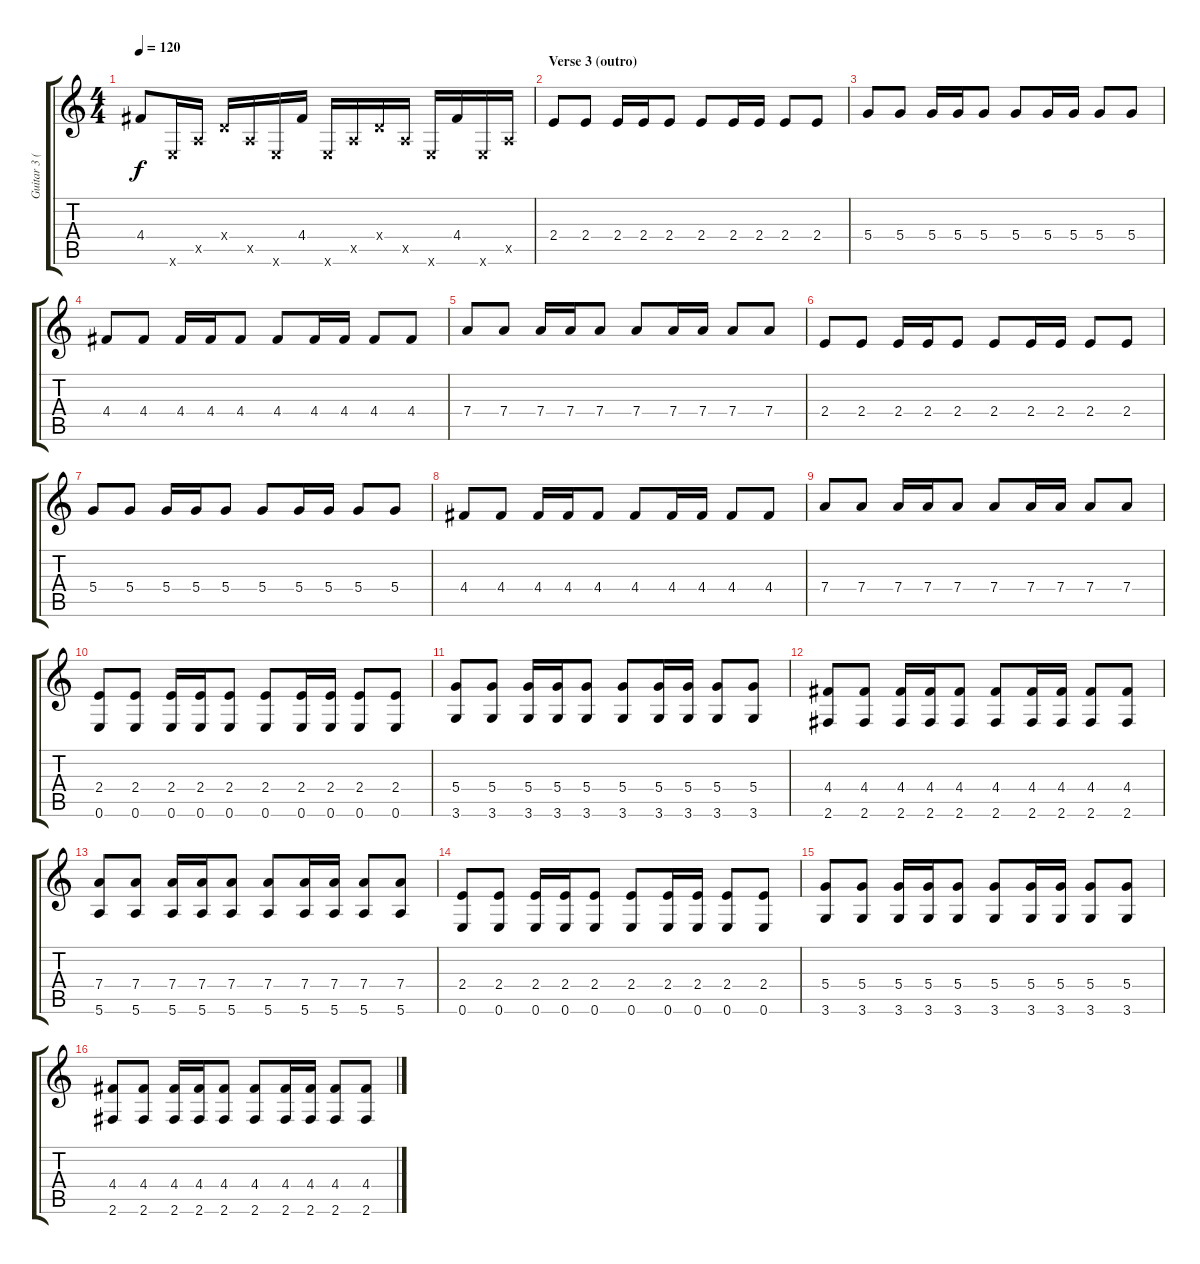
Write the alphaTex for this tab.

\track ("Guitar 3 (rythem/lead)" "Guitar 3 (") {instrument overdrivenguitar}
\staff {score tabs}
\tuning (E4 B3 G3 D3 A2 E2) {hide}
\ts (4 4)
\tempo 120
\clef g2
\ks c
4.4.8{dy f} 0.6{x}.16 0.5{x}.16 0.4{x}.16 0.5{x}.16 0.6{x}.16 4.4.16 0.6{x}.16 0.5{x}.16 0.4{x}.16 0.5{x}.16 0.6{x}.16 4.4.16 0.6{x}.16 0.5{x}.16 |
\section ("" "Verse 3 (outro)")
2.4.8 2.4.8 2.4.16 2.4.16 2.4.8 2.4.8 2.4.16 2.4.16 2.4.8 2.4.8 |
5.4.8 5.4.8 5.4.16 5.4.16 5.4.8 5.4.8 5.4.16 5.4.16 5.4.8 5.4.8 |
4.4.8 4.4.8 4.4.16 4.4.16 4.4.8 4.4.8 4.4.16 4.4.16 4.4.8 4.4.8 |
7.4.8 7.4.8 7.4.16 7.4.16 7.4.8 7.4.8 7.4.16 7.4.16 7.4.8 7.4.8 |
2.4.8 2.4.8 2.4.16 2.4.16 2.4.8 2.4.8 2.4.16 2.4.16 2.4.8 2.4.8 |
5.4.8 5.4.8 5.4.16 5.4.16 5.4.8 5.4.8 5.4.16 5.4.16 5.4.8 5.4.8 |
4.4.8 4.4.8 4.4.16 4.4.16 4.4.8 4.4.8 4.4.16 4.4.16 4.4.8 4.4.8 |
7.4.8 7.4.8 7.4.16 7.4.16 7.4.8 7.4.8 7.4.16 7.4.16 7.4.8 7.4.8 |
(2.4 0.6).8 (2.4 0.6).8 (2.4 0.6).16 (2.4 0.6).16 (2.4 0.6).8 (2.4 0.6).8 (2.4 0.6).16 (2.4 0.6).16 (2.4 0.6).8 (2.4 0.6).8 |
(5.4 3.6).8 (5.4 3.6).8 (5.4 3.6).16 (5.4 3.6).16 (5.4 3.6).8 (5.4 3.6).8 (5.4 3.6).16 (5.4 3.6).16 (5.4 3.6).8 (5.4 3.6).8 |
(4.4 2.6).8 (4.4 2.6).8 (4.4 2.6).16 (4.4 2.6).16 (4.4 2.6).8 (4.4 2.6).8 (4.4 2.6).16 (4.4 2.6).16 (4.4 2.6).8 (4.4 2.6).8 |
(7.4 5.6).8 (7.4 5.6).8 (7.4 5.6).16 (7.4 5.6).16 (7.4 5.6).8 (7.4 5.6).8 (7.4 5.6).16 (7.4 5.6).16 (7.4 5.6).8 (7.4 5.6).8 |
(2.4 0.6).8 (2.4 0.6).8 (2.4 0.6).16 (2.4 0.6).16 (2.4 0.6).8 (2.4 0.6).8 (2.4 0.6).16 (2.4 0.6).16 (2.4 0.6).8 (2.4 0.6).8 |
(5.4 3.6).8 (5.4 3.6).8 (5.4 3.6).16 (5.4 3.6).16 (5.4 3.6).8 (5.4 3.6).8 (5.4 3.6).16 (5.4 3.6).16 (5.4 3.6).8 (5.4 3.6).8 |
(4.4 2.6).8 (4.4 2.6).8 (4.4 2.6).16 (4.4 2.6).16 (4.4 2.6).8 (4.4 2.6).8 (4.4 2.6).16 (4.4 2.6).16 (4.4 2.6).8 (4.4 2.6).8
